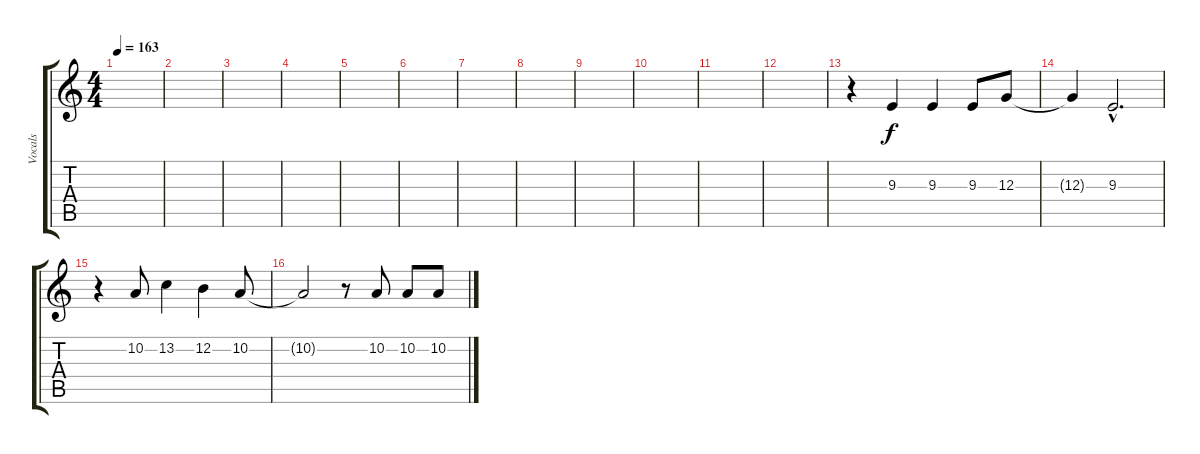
\track ("Vocals" "Vocals") {instrument violin}
\staff {score tabs}
\tuning (E4 B3 G3 D3 A2 E2) {hide}
\ts (4 4)
\tempo 163
\clef g2
\ks c
|
|
|
|
|
|
|
|
|
|
|
|
r.4 9.3.4 9.3.4 9.3.8 12.3.8 |
12.3{t}.4 9.3{hac}.2{d} |
r.4 10.2.8 13.2.4 12.2.4 10.2.8 |
10.2{t}.2 r.8 10.2.8 10.2.8 10.2.8
